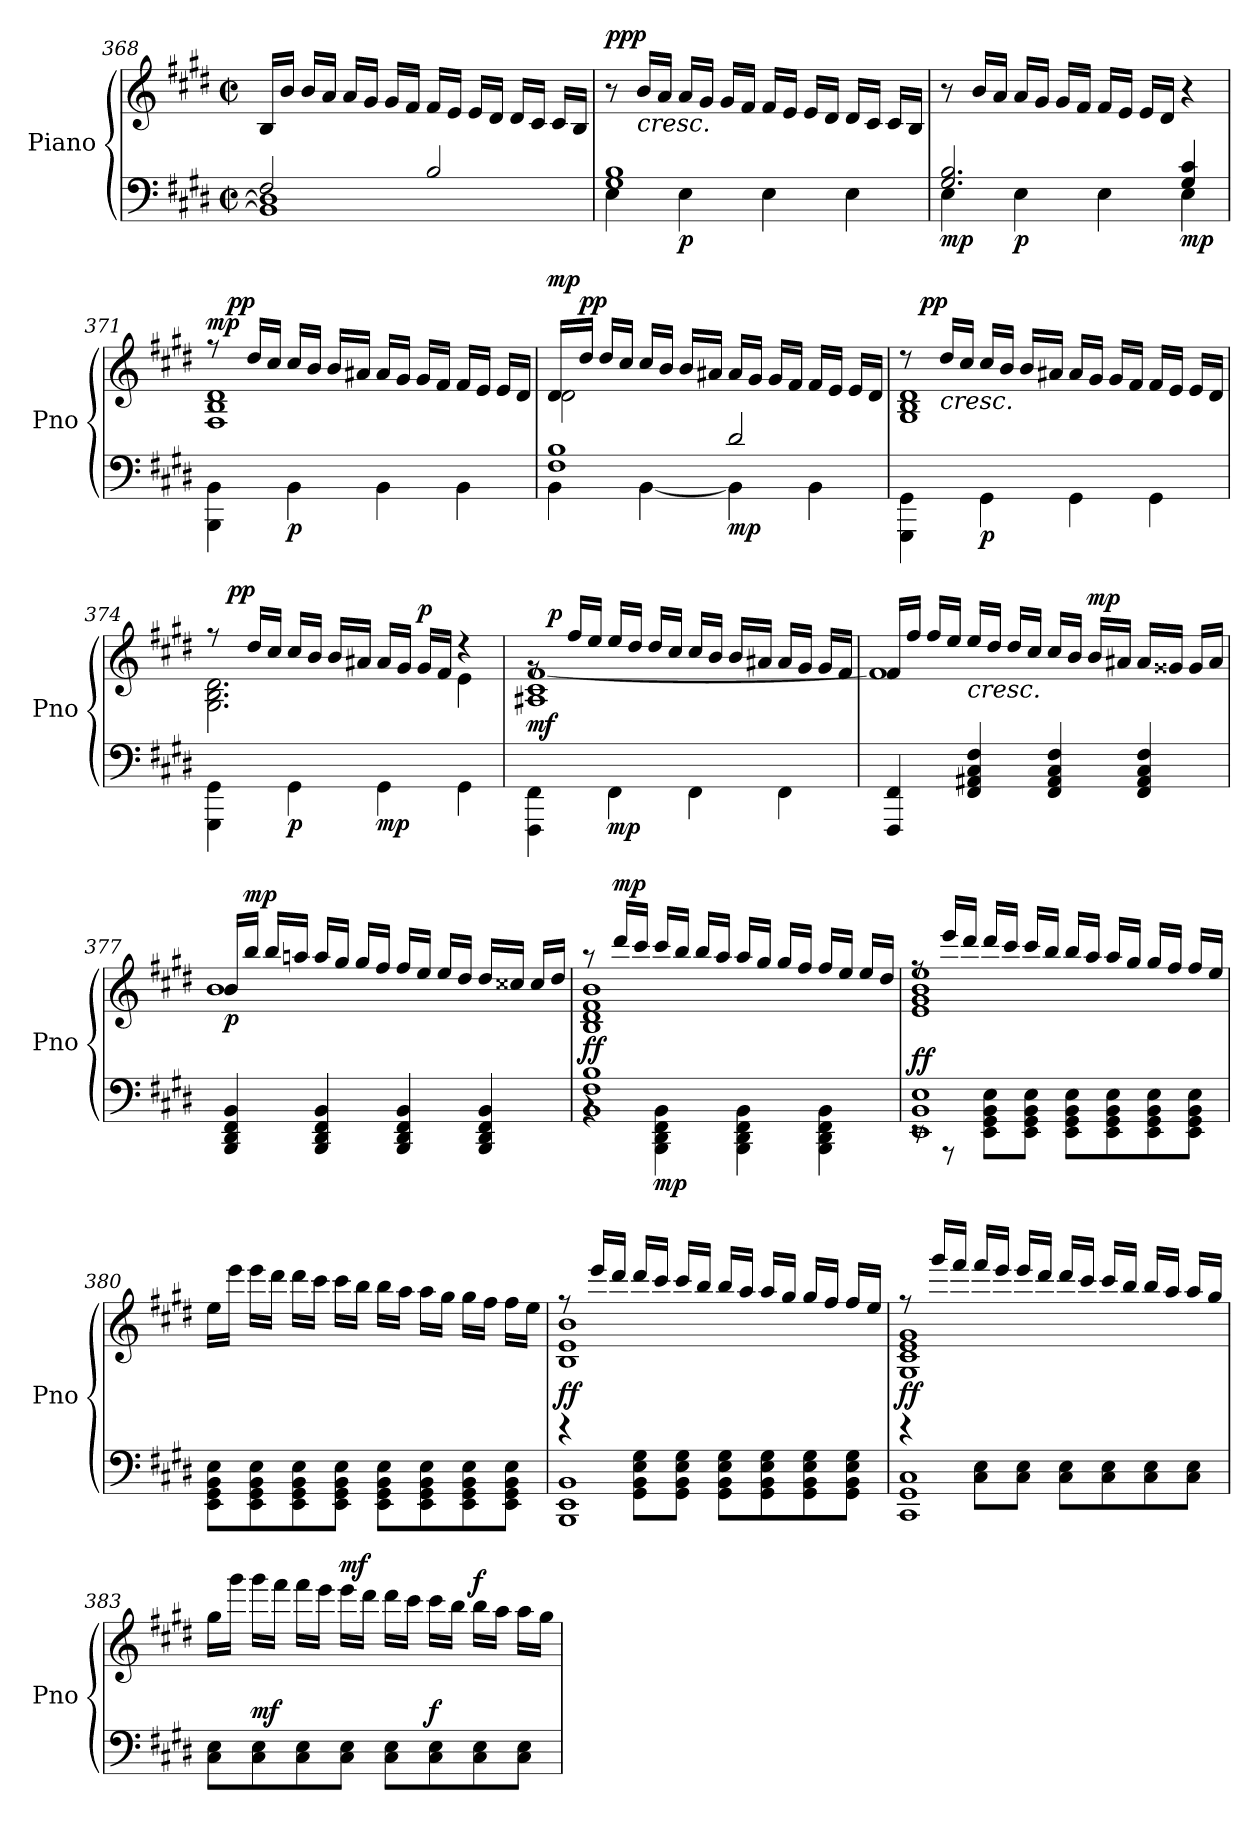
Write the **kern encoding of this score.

**kern	**kern	**dynam
*part1	*part1	*part1
*staff2	*staff1	*staff1/2
*I"Piano	*	*
*I'Pno	*	*
!!LO:LB:g=z
*clefF4	*clefG2	*
*k[f#c#g#d#]	*k[f#c#g#d#]	*
*M4/4	*M4/4	*
*met(c|)	*met(c|)	*
=368	=368	=368
*^	*	*
2F#/	1BB] 1D#]	16B/LL	.
.	.	16b/JJ	.
.	.	16b/LL	.
.	.	16a/JJ	.
.	.	16a/LL	.
.	.	16g#/JJ	.
.	.	16g#/LL	.
.	.	16f#/JJ	.
2B/	.	16f#/LL	.
.	.	16e/JJ	.
.	.	16e/LL	.
.	.	16d#/JJ	.
.	.	16d#/LL	.
.	.	16c#/JJ	.
.	.	16c#/LL	.
.	.	16B/JJ	.
=369	=369	=369	=369
!	!	!	!LO:DY:a
1G# 1B	4E\	8r	ppp
!	!	!	!LO:HP:b
.	.	16b/LL	<
.	.	16a/JJ	.
!	!	!	!LO:DY:b=2
.	4E\	16a/LL	p
.	.	16g#/JJ	.
.	.	16g#/LL	.
.	.	16f#/JJ	.
.	4E\	16f#/LL	.
.	.	16e/JJ	.
.	.	16e/LL	.
.	.	16d#/JJ	.
.	4E\	16d#/LL	.
.	.	16c#/JJ	.
.	.	16c#/LL	.
.	.	16B/JJ	.
=370	=370	=370	=370
!	!	!	!LO:DY:b=2
2.G#/ 2.B/	4E\	8r	mp
.	.	16b/LL	.
.	.	16a/JJ	.
!	!	!	!LO:DY:b=2
.	4E\	16a/LL	p
.	.	16g#/JJ	.
.	.	16g#/LL	.
.	.	16f#/JJ	.
.	4E\	16f#/LL	.
.	.	16e/JJ	.
.	.	16e/LL	.
.	.	16d#/JJ	.
!	!	!	!LO:DY:b=2
4G#/ 4c#/	4E\	4r	mp
*v	*v	*	*
.	.	[
!!LO:PB:g=z
=371	=371	=371
*^	*^	*
!	!	!	!	!LO:DY:a
*	*	*	*^	*
1ryy	4BBB\ 4BB\	8r	1F# 1B 1d#	16ryy	mp
!	!	!	!	!	!LO:DY:a
.	.	.	.	2...ryy	pp
.	.	16dd#/LL	.	.	.
.	.	16cc#/JJ	.	.	.
!	!	!	!	!	!LO:DY:b=2
.	4BB\	16cc#/LL	.	.	p
.	.	16b/JJ	.	.	.
.	.	16b/LL	.	.	.
.	.	16a#X/JJ	.	.	.
.	4BB\	16a#/LL	.	.	.
.	.	16g#/JJ	.	.	.
.	.	16g#/LL	.	.	.
.	.	16f#/JJ	.	.	.
.	4BB\	16f#/LL	.	.	.
.	.	16e/JJ	.	.	.
.	.	16e/LL	.	.	.
.	.	16d#/JJ	.	.	.
=372	=372	=372	=372	=372	=372
*	*^	*	*	*	*
!	!	!	!	!	!	!LO:DY:a
*	*	*	*	*v	*v	*
1F# 1B	4BB\	2ryy	16d#/LL	2d#\	mp
!	!	!	!	!	!LO:DY:a
.	.	.	16dd#/JJ	.	pp
.	.	.	16dd#/LL	.	.
.	.	.	16cc#/JJ	.	.
.	[4BB\	.	16cc#/LL	.	.
.	.	.	16b/JJ	.	.
.	.	.	16b/LL	.	.
.	.	.	16a#X/JJ	.	.
!	!	!	!	!	!LO:DY:b=2
.	4BB\]	2d#/	16a#/LL	2ryy	mp
.	.	.	16g#/JJ	.	.
.	.	.	16g#/LL	.	.
.	.	.	16f#/JJ	.	.
.	4BB\	.	16f#/LL	.	.
.	.	.	16e/JJ	.	.
.	.	.	16e/LL	.	.
.	.	.	16d#/JJ	.	.
*	*v	*v	*	*	*
=373	=373	=373	=373	=373
!	!	!	!	!LO:DY:a=2
!	!	!	!	!LO:DY:n=1:a
*	*	*	*^	*
1ryy	4GGG#\ 4GG#\	8r	1G# 1B 1d#	16ryy	mp mp
!	!	!	!	!	!LO:DY:n=2:a
.	.	.	.	2...ryy	pp
!	!	!	!	!	!LO:HP:b
.	.	16dd#/LL	.	.	<
.	.	16cc#/JJ	.	.	.
!	!	!	!	!	!LO:DY:n=3:b=2
.	4GG#\	16cc#/LL	.	.	p
.	.	16b/JJ	.	.	.
.	.	16b/LL	.	.	.
.	.	16a#X/JJ	.	.	.
.	4GG#\	16a#/LL	.	.	.
.	.	16g#/JJ	.	.	.
.	.	16g#/LL	.	.	.
.	.	16f#/JJ	.	.	.
.	4GG#\	16f#/LL	.	.	.
.	.	16e/JJ	.	.	.
.	.	16e/LL	.	.	.
.	.	16d#/JJ	.	.	.
!!LO:LB:g=z	!!	!!
=374	=374	=374	=374	=374	=374
!	!	!	!	!	!LO:DY:a=2
!	!	!	!	!	!LO:DY:n=1:a
1ryy	4GGG#\ 4GG#\	8r	2.G#\ 2.B\ 2.d#\	16ryy	mp mp
!	!	!	!	!	!LO:DY:n=2:a
.	.	.	.	2...ryy	pp
.	.	16dd#/LL	.	.	.
.	.	16cc#/JJ	.	.	.
!	!	!	!	!	!LO:DY:n=3:b=2
.	4GG#\	16cc#/LL	.	.	p
.	.	16b/JJ	.	.	.
.	.	16b/LL	.	.	.
.	.	16a#X/JJ	.	.	.
!	!	!	!	!	!LO:DY:n=4:b=2
.	4GG#\	16a#/LL	.	.	mp
.	.	16g#/JJ	.	.	.
!	!	!	!	!	!LO:DY:n=5:a
.	.	16g#/LL	.	.	p
.	.	16f#/JJ	.	.	.
!	!	!	!	!	!LO:DY:n=6:a=2
!	!	!	!	!	!LO:DY:n=7:a
.	4GG#\	4r	4e\	.	[ mf mf
=375	=375	=375	=375	=375	=375
!	!	!	!	!	!LO:DY:a=2
1ryy	4FFF#\ 4FF#\	8rg	1A#X 1c# [1f#	16ryy	mf
!	!	!	!	!	!LO:DY:a
.	.	.	.	2...ryy	p
.	.	16ff#/LL	.	.	.
.	.	16ee/JJ	.	.	.
!	!	!	!	!	!LO:DY:b=2
.	4FF#\	16ee/LL	.	.	mp
.	.	16dd#/JJ	.	.	.
.	.	16dd#/LL	.	.	.
.	.	16cc#/JJ	.	.	.
.	4FF#\	16cc#/LL	.	.	.
.	.	16b/JJ	.	.	.
.	.	16b/LL	.	.	.
.	.	16a#X/JJ	.	.	.
.	4FF#\	16a#/LL	.	.	.
.	.	16g#/JJ	.	.	.
.	.	16g#/LL	.	.	.
.	.	16f#/JJ	.	.	.
*v	*v	*	*	*	*
*	*	*v	*v	*
=376	=376	=376	=376
4FFF#/ 4FF#/	16f#/LL	1f#]	.
.	16ff#/JJ	.	.
.	16ff#/LL	.	.
.	16ee/JJ	.	.
!	!	!	!LO:HP:b
4FF#/ 4AA#X/ 4C#/ 4F#/	16ee/LL	.	<
.	16dd#/JJ	.	.
.	16dd#/LL	.	.
.	16cc#/JJ	.	.
4FF#/ 4AA#/ 4C#/ 4F#/	16cc#/LL	.	.
.	16b/JJ	.	.
!	!	!	!LO:DY:a
.	16b/LL	.	mp
.	16a#X/JJ	.	.
4FF#/ 4AA#/ 4C#/ 4F#/	16a#/LL	.	.
.	16g##X/JJ	.	.
.	16g##/LL	.	.
.	16a#/JJ	.	.
!!LO:LB:g=z	!!
=377	=377	=377	=377
!	!	!	!LO:DY:b
4BBB/ 4DD#/ 4FF#/ 4BB/	16b/LL	1b	p
!	!	!	!LO:DY:a
.	16bb/JJ	.	mp
.	16bb/LL	.	.
.	16aan/JJ	.	.
4BBB/ 4DD#/ 4FF#/ 4BB/	16aa/LL	.	.
.	16gg#/JJ	.	.
.	16gg#/LL	.	.
.	16ff#/JJ	.	.
4BBB/ 4DD#/ 4FF#/ 4BB/	16ff#/LL	.	.
.	16ee/JJ	.	.
.	16ee/LL	.	.
.	16dd#/JJ	.	.
4BBB/ 4DD#/ 4FF#/ 4BB/	16dd#/LL	.	.
.	16cc##X/JJ	.	.
.	16cc##/LL	.	.
.	16dd#/JJ	.	[
=378	=378	=378	=378
*^	*	*	*
!	!	!	!	!LO:DY:a=2
1BB 1F# 1B	4rBB	8raa	1B 1d# 1f# 1b	ff
!	!	!	!	!LO:DY:a
.	.	16ddd#/LL	.	mp
.	.	16ccc#/JJ	.	.
!	!	!	!	!LO:DY:b=2
.	4BBB\ 4DD#\ 4FF#\ 4BB\	16ccc#/LL	.	mp
.	.	16bb/JJ	.	.
.	.	16bb/LL	.	.
.	.	16aa/JJ	.	.
.	4BBB\ 4DD#\ 4FF#\ 4BB\	16aa/LL	.	.
.	.	16gg#/JJ	.	.
.	.	16gg#/LL	.	.
.	.	16ff#/JJ	.	.
.	4BBB\ 4DD#\ 4FF#\ 4BB\	16ff#/LL	.	.
.	.	16ee/JJ	.	.
.	.	16ee/LL	.	.
.	.	16dd#/JJ	.	.
=379	=379	=379	=379	=379
!	!	!	!	!LO:DY:a=2
1EE 1BB 1E	8rEE	8rff	1e 1g# 1b 1ee	ff
!	!	!	!	!LO:DY:a=2
!	!	!	!	!LO:DY:n=1:a
.	8r	16eee/LL	.	mp mf
.	.	16ddd#/JJ	.	.
.	8EE\ 8GG#\ 8BB\ 8E\L	16ddd#/LL	.	.
.	.	16ccc#/JJ	.	.
.	8EE\ 8GG#\ 8BB\ 8E\J	16ccc#/LL	.	.
.	.	16bb/JJ	.	.
.	8EE\ 8GG#\ 8BB\ 8E\L	16bb/LL	.	.
.	.	16aa/JJ	.	.
.	8EE\ 8GG#\ 8BB\ 8E\	16aa/LL	.	.
.	.	16gg#/JJ	.	.
.	8EE\ 8GG#\ 8BB\ 8E\	16gg#/LL	.	.
.	.	16ff#/JJ	.	.
.	8EE\ 8GG#\ 8BB\ 8E\J	16ff#/LL	.	.
.	.	16ee/JJ	.	.
*	*	*v	*v	*
!!LO:LB:g=z
=380	=380	=380	=380
1ryy	8EE\ 8GG#\ 8BB\ 8E\L	16ee\LL	.
.	.	16eee\JJ	.
.	8EE\ 8GG#\ 8BB\ 8E\	16eee\LL	.
.	.	16ddd#\JJ	.
.	8EE\ 8GG#\ 8BB\ 8E\	16ddd#\LL	.
.	.	16ccc#\JJ	.
.	8EE\ 8GG#\ 8BB\ 8E\J	16ccc#\LL	.
.	.	16bb\JJ	.
.	8EE\ 8GG#\ 8BB\ 8E\L	16bb\LL	.
.	.	16aa\JJ	.
.	8EE\ 8GG#\ 8BB\ 8E\	16aa\LL	.
.	.	16gg#\JJ	.
.	8EE\ 8GG#\ 8BB\ 8E\	16gg#\LL	.
.	.	16ff#\JJ	.
.	8EE\ 8GG#\ 8BB\ 8E\J	16ff#\LL	.
.	.	16ee\JJ	.
=381	=381	=381	=381
*	*	*^	*
!	!	!	!	!LO:DY:a=2
1BBB 1EE 1BB	4re	8rff	1B 1e 1b	ff
!	!	!	!	!LO:DY:a
!	!	!	!	!LO:DY:n=1:a
.	.	16eee/LL	.	mf mp
.	.	16ddd#/JJ	.	.
.	8GG#\ 8BB\ 8E\ 8G#\L	16ddd#/LL	.	.
.	.	16ccc#/JJ	.	.
.	8GG#\ 8BB\ 8E\ 8G#\J	16ccc#/LL	.	.
.	.	16bb/JJ	.	.
.	8GG#\ 8BB\ 8E\ 8G#\L	16bb/LL	.	.
.	.	16aa/JJ	.	.
.	8GG#\ 8BB\ 8E\ 8G#\	16aa/LL	.	.
.	.	16gg#/JJ	.	.
.	8GG#\ 8BB\ 8E\ 8G#\	16gg#/LL	.	.
.	.	16ff#/JJ	.	.
.	8GG#\ 8BB\ 8E\ 8G#\J	16ff#/LL	.	.
.	.	16ee/JJ	.	.
!!LO:LB:g=z	!!
=382	=382	=382	=382	=382
!	!	!	!	!LO:DY:a=2
1CC# 1GG# 1C#	4re	8rff	1G# 1c# 1e 1g#	ff
!	!	!	!	!LO:DY:a
!	!	!	!	!LO:DY:n=1:a
.	.	16ggg#/LL	.	mf mp
.	.	16fff#/JJ	.	.
.	8C#\ 8E\L	16fff#/LL	.	.
.	.	16eee/JJ	.	.
.	8C#\ 8E\J	16eee/LL	.	.
.	.	16ddd#/JJ	.	.
.	8C#\ 8E\L	16ddd#/LL	.	.
.	.	16ccc#/JJ	.	.
.	8C#\ 8E\	16ccc#/LL	.	.
.	.	16bb/JJ	.	.
.	8C#\ 8E\	16bb/LL	.	.
.	.	16aa/JJ	.	.
.	8C#\ 8E\J	16aa/LL	.	.
.	.	16gg#/JJ	.	.
*	*	*v	*v	*
=383	=383	=383	=383
1rBByy	8C#\ 8E\L	16gg#\LL	.
.	.	16ggg#\JJ	.
!	!	!	!LO:DY:a=2
.	8C#\ 8E\	16ggg#\LL	mf
.	.	16fff#\JJ	.
.	8C#\ 8E\	16fff#\LL	.
.	.	16eee\JJ	.
!	!	!	!LO:DY:a
.	8C#\ 8E\J	16eee\LL	mf
.	.	16ddd#\JJ	.
.	8C#\ 8E\L	16ddd#\LL	.
.	.	16ccc#\JJ	.
!	!	!	!LO:DY:a=2
.	8C#\ 8E\	16ccc#\LL	f
.	.	16bb\JJ	.
!	!	!	!LO:DY:a
.	8C#\ 8E\	16bb\LL	f
.	.	16aa\JJ	.
.	8C#\ 8E\J	16aa\LL	.
.	.	16gg#\JJ	.
*v	*v	*	*
=	=	=
*-	*-	*-
